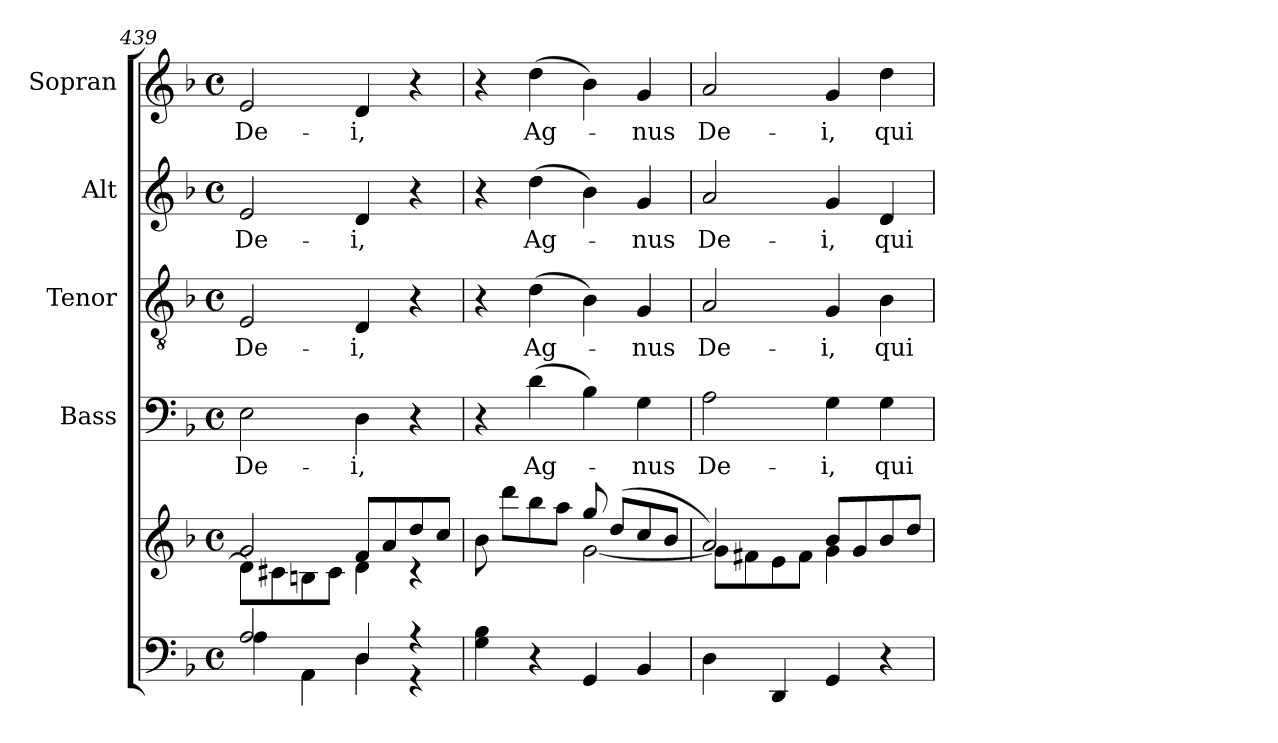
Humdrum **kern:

**kern	**kern	**kern	**text	**kern	**text	**kern	**text	**kern	**text
*part5	*part5	*part4	*part4	*part3	*part3	*part2	*part2	*part1	*part1
*staff6	*staff5	*staff4	*staff4	*staff3	*staff3	*staff2	*staff2	*staff1	*staff1
*	*	*I"Bass	*	*I"Tenor	*	*I"Alt	*	*I"Sopran	*
*	*	*I'B.	*	*I'T.	*	*I'A.	*	*I'S.	*
*clefF4	*clefG2	*clefF4	*	*clefGv2	*	*clefG2	*	*clefG2	*
*k[b-]	*k[b-]	*k[b-]	*	*k[b-]	*	*k[b-]	*	*k[b-]	*
*F:	*F:	*F:	*	*F:	*	*F:	*	*F:	*
*M4/4	*M4/4	*M4/4	*	*M4/4	*	*M4/4	*	*M4/4	*
*met(c)	*met(c)	*met(c)	*	*met(c)	*	*met(c)	*	*met(c)	*
=439	=439	=439	=439	=439	=439	=439	=439	=439	=439
*^	*^	*	*	*	*	*	*	*	*
!	!	!	!	!	!LO:LY:b	!	!LO:LY:b	!	!LO:LY:b	!	!LO:LY:b
2A/	4A\	2g/	8d\L]	2E\	De-	2E/	De-	2e/	De-	2e/	De-
.	.	.	8c#X\	.	.	.	.	.	.	.	.
.	4AA\	.	8Bn\	.	.	.	.	.	.	.	.
.	.	.	8c#\J	.	.	.	.	.	.	.	.
!	!	!	!	!	!LO:LY:b	!	!LO:LY:b	!	!LO:LY:b	!	!LO:LY:b
4D/	4D\	8f/L	4d\	4D\	-i,	4D/	-i,	4d/	-i,	4d/	-i,
.	.	8a/	.	.	.	.	.	.	.	.	.
4r	4r	8dd/	4rc	4r	.	4r	.	4r	.	4r	.
.	.	8cc/J	.	.	.	.	.	.	.	.	.
*v	*v	*	*	*	*	*	*	*	*	*	*
=440	=440	=440	=440	=440	=440	=440	=440	=440	=440	=440
4G\ 4B-\	2ryy	8b-\	4r	.	4r	.	4r	.	4r	.
.	.	8ddd\L	.	.	.	.	.	.	.	.
!	!	!	!	!LO:LY:b	!	!LO:LY:b	!	!LO:LY:b	!	!LO:LY:b
4r	.	8bb-\	(>4d\	Ag-	(>4d\	Ag-	(>4dd\	Ag-	(>4dd\	Ag-
.	.	8aa\J	.	.	.	.	.	.	.	.
4GG/	(8gg/	[<2g\	4B-\)	.	4B-\)	.	4b-\)	.	4b-\)	.
.	(>8dd/L	.	.	.	.	.	.	.	.	.
!	!	!	!	!LO:LY:b	!	!LO:LY:b	!	!LO:LY:b	!	!LO:LY:b
4BB-/	8cc/	.	4G\	-nus	4G/	-nus	4g/	-nus	4g/	-nus
.	8b-/J	.	.	.	.	.	.	.	.	.
=441	=441	=441	=441	=441	=441	=441	=441	=441	=441	=441
!	!	!	!	!LO:LY:b	!	!LO:LY:b	!	!LO:LY:b	!	!LO:LY:b
4D\	2a/)	8g\L]	2A\	De-	2A/	De-	2a/	De-	2a/	De-
.	.	8f#X\	.	.	.	.	.	.	.	.
4DD/	.	8e\	.	.	.	.	.	.	.	.
.	.	8f#\J	.	.	.	.	.	.	.	.
!	!	!	!	!LO:LY:b	!	!LO:LY:b	!	!LO:LY:b	!	!LO:LY:b
4GG/	8b-/L	4g\	4G\	-i,	4G/	-i,	4g/	-i,	4g/	-i,
.	8g/	.	.	.	.	.	.	.	.	.
!	!	!	!	!LO:LY:b	!	!LO:LY:b	!	!LO:LY:b	!	!LO:LY:b
4r	8b-/	4ryy	4G\	qui	4B-\	qui	4d/	qui	4dd\	qui
.	8dd/J	.	.	.	.	.	.	.	.	.
*	*v	*v	*	*	*	*	*	*	*	*
=	=	=	=	=	=	=	=	=	=
*-	*-	*-	*-	*-	*-	*-	*-	*-	*-
